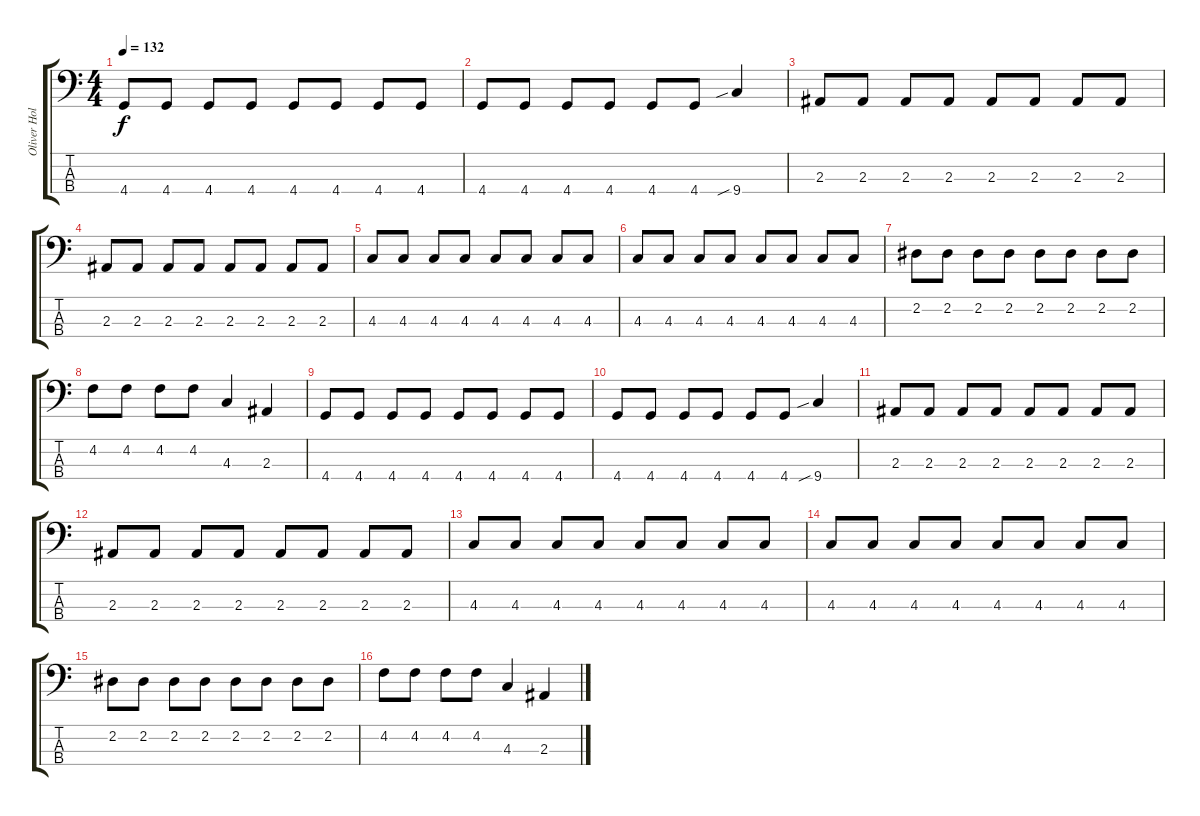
\track ("Oliver Holzwarth" "Oliver Hol") {instrument slapbass2}
\staff {score tabs}
\tuning (Gb2 Db2 Ab1 Eb1) {hide}
\ts (4 4)
\tempo 132
\clef f4
\ks c
4.4.8{dy f} 4.4.8 4.4.8 4.4.8 4.4.8 4.4.8 4.4.8 4.4.8 |
4.4.8 4.4.8 4.4.8 4.4.8 4.4.8 4.4.8 9.4{sib}.4 |
2.3.8 2.3.8 2.3.8 2.3.8 2.3.8 2.3.8 2.3.8 2.3.8 |
2.3.8 2.3.8 2.3.8 2.3.8 2.3.8 2.3.8 2.3.8 2.3.8 |
4.3.8 4.3.8 4.3.8 4.3.8 4.3.8 4.3.8 4.3.8 4.3.8 |
4.3.8 4.3.8 4.3.8 4.3.8 4.3.8 4.3.8 4.3.8 4.3.8 |
2.2.8 2.2.8 2.2.8 2.2.8 2.2.8 2.2.8 2.2.8 2.2.8 |
4.2.8 4.2.8 4.2.8 4.2.8 4.3.4 2.3.4 |
4.4.8 4.4.8 4.4.8 4.4.8 4.4.8 4.4.8 4.4.8 4.4.8 |
4.4.8 4.4.8 4.4.8 4.4.8 4.4.8 4.4.8 9.4{sib}.4 |
2.3.8 2.3.8 2.3.8 2.3.8 2.3.8 2.3.8 2.3.8 2.3.8 |
2.3.8 2.3.8 2.3.8 2.3.8 2.3.8 2.3.8 2.3.8 2.3.8 |
4.3.8 4.3.8 4.3.8 4.3.8 4.3.8 4.3.8 4.3.8 4.3.8 |
4.3.8 4.3.8 4.3.8 4.3.8 4.3.8 4.3.8 4.3.8 4.3.8 |
2.2.8 2.2.8 2.2.8 2.2.8 2.2.8 2.2.8 2.2.8 2.2.8 |
4.2.8 4.2.8 4.2.8 4.2.8 4.3.4 2.3.4
